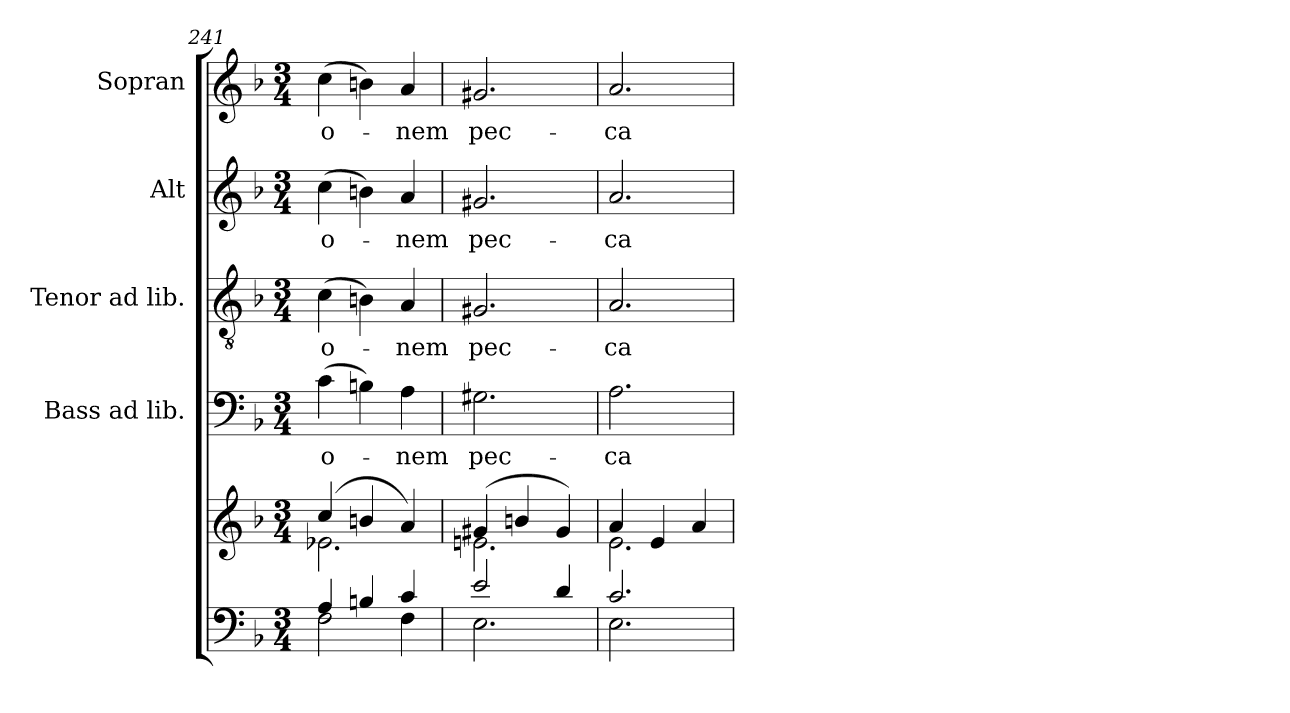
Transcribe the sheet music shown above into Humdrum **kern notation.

**kern	**kern	**kern	**text	**kern	**text	**kern	**text	**kern	**text
*part5	*part5	*part4	*part4	*part3	*part3	*part2	*part2	*part1	*part1
*staff6	*staff5	*staff4	*staff4	*staff3	*staff3	*staff2	*staff2	*staff1	*staff1
*	*	*I"Bass ad lib.	*	*I"Tenor ad lib.	*	*I"Alt	*	*I"Sopran	*
*	*	*I'B.	*	*I'T.	*	*I'A.	*	*I'S.	*
*clefF4	*clefG2	*clefF4	*	*clefGv2	*	*clefG2	*	*clefG2	*
*k[b-]	*k[b-]	*k[b-]	*	*k[b-]	*	*k[b-]	*	*k[b-]	*
*F:	*F:	*F:	*	*F:	*	*F:	*	*F:	*
*M3/4	*M3/4	*M3/4	*	*M3/4	*	*M3/4	*	*M3/4	*
=241	=241	=241	=241	=241	=241	=241	=241	=241	=241
*^	*^	*	*	*	*	*	*	*	*
!	!	!	!	!	!LO:LY:b	!	!LO:LY:b	!	!LO:LY:b	!	!LO:LY:b
4A/	2F\	(4cc/	2.e-X\	(>4c\	-o-	(>4c\	-o-	(>4cc\	-o-	(>4cc\	-o-
4Bn/	.	4bn/	.	4Bn\)	.	4Bn\)	.	4bn\)	.	4bn\)	.
!	!	!	!	!	!LO:LY:b	!	!LO:LY:b	!	!LO:LY:b	!	!LO:LY:b
4c/	4F\	4a/)	.	4A\	-nem	4A/	-nem	4a/	-nem	4a/	-nem
=242	=242	=242	=242	=242	=242	=242	=242	=242	=242	=242	=242
!	!	!	!	!	!LO:LY:b	!	!LO:LY:b	!	!LO:LY:b	!	!LO:LY:b
2e/	2.E\	(4g#X/	2.en\	2.G#X\	pec-	2.G#X/	pec-	2.g#X/	pec-	2.g#X/	pec-
.	.	4bn/	.	.	.	.	.	.	.	.	.
4d/	.	4g#/)	.	.	.	.	.	.	.	.	.
=243	=243	=243	=243	=243	=243	=243	=243	=243	=243	=243	=243
!	!	!	!	!	!LO:LY:b	!	!LO:LY:b	!	!LO:LY:b	!	!LO:LY:b
2.c/	2.E\	4a/	2.e\	2.A\	-ca-	2.A/	-ca-	2.a/	-ca-	2.a/	-ca-
.	.	4e/	.	.	.	.	.	.	.	.	.
.	.	4a/	.	.	.	.	.	.	.	.	.
*v	*v	*	*	*	*	*	*	*	*	*	*
*	*v	*v	*	*	*	*	*	*	*	*
=	=	=	=	=	=	=	=	=	=
*-	*-	*-	*-	*-	*-	*-	*-	*-	*-
